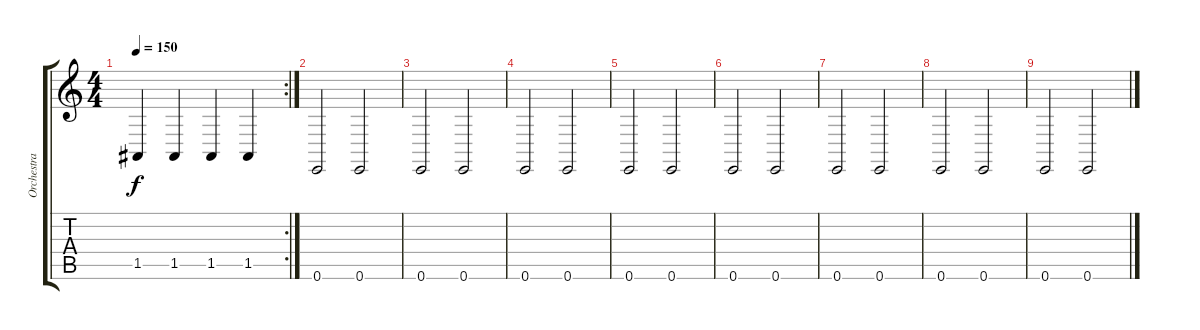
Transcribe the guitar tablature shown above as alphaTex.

\track ("Orchestra Hit" "Orchestra ") {instrument orchestrahit}
\staff {score tabs}
\tuning (E4 B3 G3 D3 A2 E2) {hide}
\rc 2
\ts (4 4)
\tempo 150
\clef g2
\ks c
1.5.4{dy f} 1.5.4 1.5.4 1.5.4 |
0.6.2 0.6.2 |
0.6.2 0.6.2 |
0.6.2 0.6.2 |
0.6.2{volume 7} 0.6.2 |
0.6.2 0.6.2 |
0.6.2 0.6.2{volume 5} |
0.6.2 0.6.2 |
0.6.2 0.6.2{volume 0}
